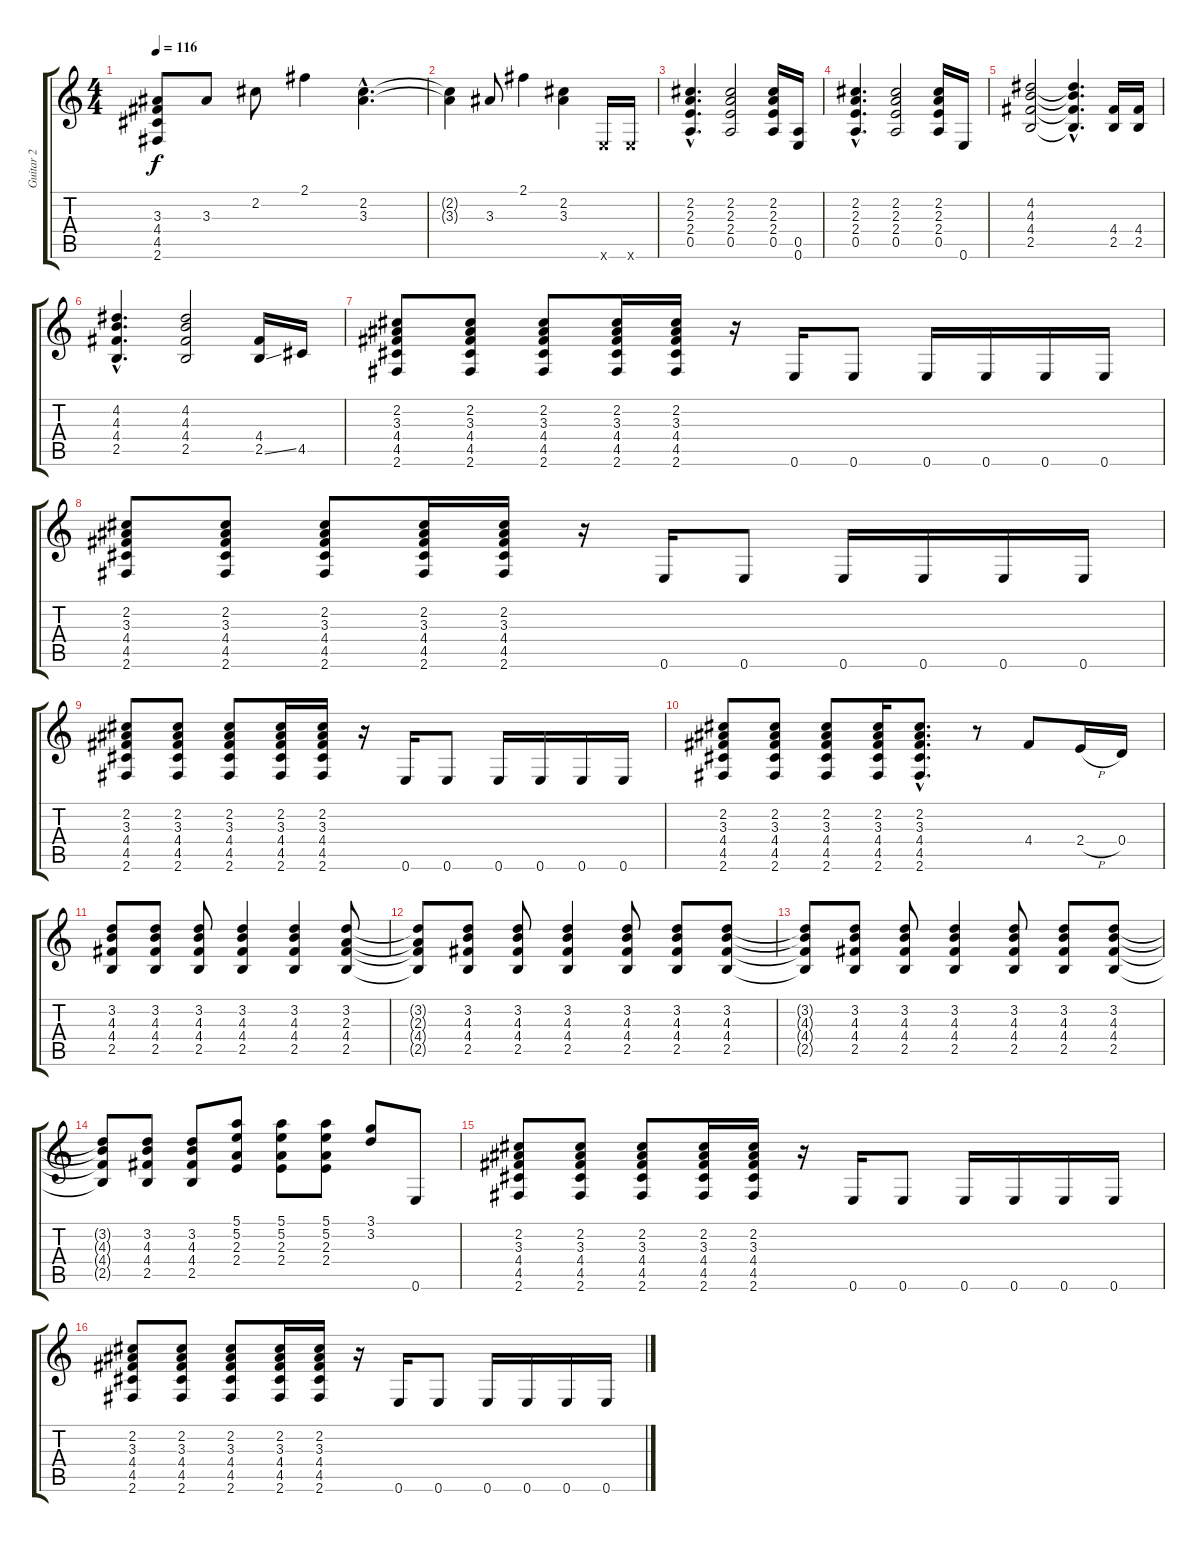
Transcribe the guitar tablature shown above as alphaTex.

\track ("Guitar 2" "Guitar 2") {instrument distortionguitar}
\staff {score tabs}
\tuning (E4 B3 G3 D3 A2 E2) {hide}
\ts (4 4)
\tempo 116
\clef g2
\ks c
(3.3 4.4 4.5 2.6).8{dy f} 3.3.8 2.2.8 2.1.4 (2.2{hac} 3.3{hac}).4{d} |
(2.2{t} 3.3{t}).4 3.3.8 2.1.4 (2.2 3.3).4 0.6{x}.16 0.6{x}.16 |
(2.2{hac} 2.3{hac} 2.4{hac} 0.5{hac}).4{d} (2.2 2.3 2.4 0.5).2 (2.2 2.3 2.4 0.5).16 (0.5 0.6).16 |
(2.2{hac} 2.3{hac} 2.4{hac} 0.5{hac}).4{d} (2.2 2.3 2.4 0.5).2 (2.2 2.3 2.4 0.5).16 0.6.16 |
(4.2 4.3 4.4 2.5).2 (4.2{hac t} 4.3{hac t} 4.4{hac t} 2.5{hac t}).4{d} (4.4 2.5).16 (4.4 2.5).16 |
(4.2{hac} 4.3{hac} 4.4{hac} 2.5{hac}).4{d} (4.2 4.3 4.4 2.5).2 (4.4 2.5{ss}).16 4.5.16 |
(2.2 3.3 4.4 4.5 2.6).8 (2.2 3.3 4.4 4.5 2.6).8 (2.2 3.3 4.4 4.5 2.6).8 (2.2 3.3 4.4 4.5 2.6).16 (2.2 3.3 4.4 4.5 2.6).16 r.16 0.6.16 0.6.8 0.6.16 0.6.16 0.6.16 0.6.16 |
(2.2 3.3 4.4 4.5 2.6).8 (2.2 3.3 4.4 4.5 2.6).8 (2.2 3.3 4.4 4.5 2.6).8 (2.2 3.3 4.4 4.5 2.6).16 (2.2 3.3 4.4 4.5 2.6).16 r.16 0.6.16 0.6.8 0.6.16 0.6.16 0.6.16 0.6.16 |
(2.2 3.3 4.4 4.5 2.6).8 (2.2 3.3 4.4 4.5 2.6).8 (2.2 3.3 4.4 4.5 2.6).8 (2.2 3.3 4.4 4.5 2.6).16 (2.2 3.3 4.4 4.5 2.6).16 r.16 0.6.16 0.6.8 0.6.16 0.6.16 0.6.16 0.6.16 |
(2.2 3.3 4.4 4.5 2.6).8 (2.2 3.3 4.4 4.5 2.6).8 (2.2 3.3 4.4 4.5 2.6).8 (2.2 3.3 4.4 4.5 2.6).16 (2.2{hac} 3.3{hac} 4.4{hac} 4.5{hac} 2.6{hac}).8{d} r.8 4.4.8 2.4{h}.16 0.4.16 |
(3.2 4.3 4.4 2.5).8 (3.2 4.3 4.4 2.5).8 (3.2 4.3 4.4 2.5).8 (3.2 4.3 4.4 2.5).4 (3.2 4.3 4.4 2.5).4 (3.2 2.3 4.4 2.5).8 |
(3.2{t} 2.3{t} 4.4{t} 2.5{t}).8 (3.2 4.3 4.4 2.5).8 (3.2 4.3 4.4 2.5).8 (3.2 4.3 4.4 2.5).4 (3.2 4.3 4.4 2.5).8 (3.2 4.3 4.4 2.5).8 (3.2 4.3 4.4 2.5).8 |
(3.2{t} 4.3{t} 4.4{t} 2.5{t}).8 (3.2 4.3 4.4 2.5).8 (3.2 4.3 4.4 2.5).8 (3.2 4.3 4.4 2.5).4 (3.2 4.3 4.4 2.5).8 (3.2 4.3 4.4 2.5).8 (3.2 4.3 4.4 2.5).8 |
(3.2{t} 4.3{t} 4.4{t} 2.5{t}).8 (3.2 4.3 4.4 2.5).8 (3.2 4.3 4.4 2.5).8 (5.1 5.2 2.3 2.4).8 (5.1 5.2 2.3 2.4).8 (5.1 5.2 2.3 2.4).8 (3.1 3.2).8 0.6.8 |
(2.2 3.3 4.4 4.5 2.6).8 (2.2 3.3 4.4 4.5 2.6).8 (2.2 3.3 4.4 4.5 2.6).8 (2.2 3.3 4.4 4.5 2.6).16 (2.2 3.3 4.4 4.5 2.6).16 r.16 0.6.16 0.6.8 0.6.16 0.6.16 0.6.16 0.6.16 |
(2.2 3.3 4.4 4.5 2.6).8 (2.2 3.3 4.4 4.5 2.6).8 (2.2 3.3 4.4 4.5 2.6).8 (2.2 3.3 4.4 4.5 2.6).16 (2.2 3.3 4.4 4.5 2.6).16 r.16 0.6.16 0.6.8 0.6.16 0.6.16 0.6.16 0.6.16
